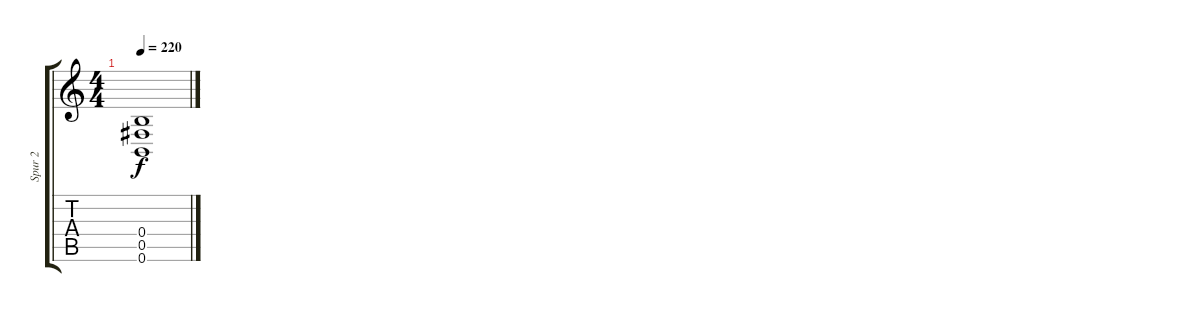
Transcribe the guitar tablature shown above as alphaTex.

\track ("Spur 2" "Spur 2") {instrument distortionguitar}
\staff {score tabs}
\tuning (Db4 Ab3 E3 B2 Gb2 B1) {hide}
\ts (4 4)
\tempo 220
\clef g2
\ks c
(0.4{t} 0.5{t} 0.6{t}).1{dy f}
